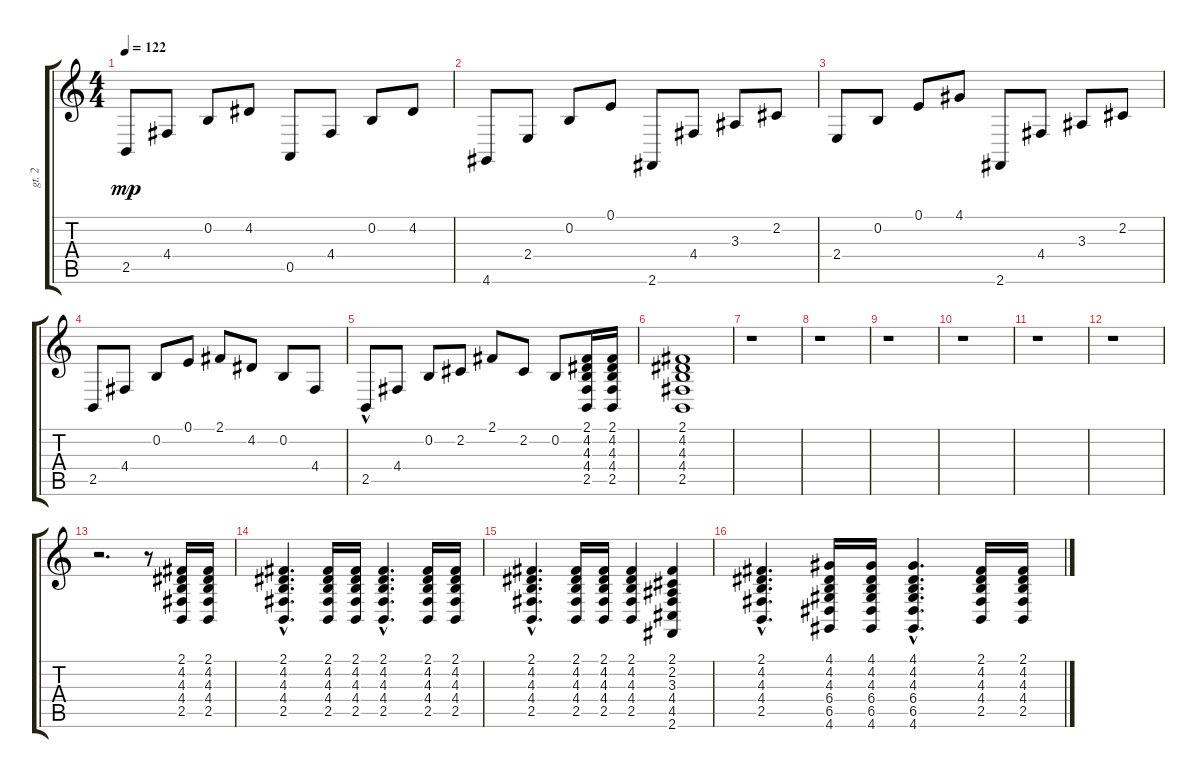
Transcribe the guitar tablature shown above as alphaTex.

\track ("gt. 2" "gt. 2") {instrument harpsichord}
\staff {score tabs}
\tuning (E4 B3 G3 D3 A2 E2) {hide}
\ts (4 4)
\tempo 122
\clef g2
\ks c
2.5.8{dy mp} 4.4.8 0.2.8 4.2.8 0.5.8 4.4.8 0.2.8 4.2.8 |
4.6.8 2.4.8 0.2.8 0.1.8 2.6.8 4.4.8 3.3.8 2.2.8 |
2.4.8 0.2.8 0.1.8 4.1.8 2.6.8 4.4.8 3.3.8 2.2.8 |
2.5.8 4.4.8 0.2.8 0.1.8 2.1.8 4.2.8 0.2.8 4.4.8 |
2.5{hac}.8 4.4.8 0.2.8 2.2.8 2.1.8 2.2.8 0.2.8 (2.1 4.2 4.3 4.4 2.5).16 (2.1 4.2 4.3 4.4 2.5).16 |
(2.1 4.2 4.3 4.4 2.5).1 |
r.1 |
r.1 |
r.1 |
r.1 |
r.1 |
r.1 |
r.2{d} r.8 (2.1 4.2 4.3 4.4 2.5).16 (2.1 4.2 4.3 4.4 2.5).16 |
(2.1{hac} 4.2{hac} 4.3{hac} 4.4{hac} 2.5{hac}).4{d} (2.1 4.2 4.3 4.4 2.5).16 (2.1 4.2 4.3 4.4 2.5).16 (2.1{hac} 4.2{hac} 4.3{hac} 4.4{hac} 2.5{hac}).4{d} (2.1 4.2 4.3 4.4 2.5).16 (2.1 4.2 4.3 4.4 2.5).16 |
(2.1{hac} 4.2{hac} 4.3{hac} 4.4{hac} 2.5{hac}).4{d} (2.1 4.2 4.3 4.4 2.5).16 (2.1 4.2 4.3 4.4 2.5).16 (2.1 4.2 4.3 4.4 2.5).4 (2.1 2.2 3.3 4.4 4.5 2.6).4 |
(2.1{hac} 4.2{hac} 4.3{hac} 4.4{hac} 2.5{hac}).4{d} (4.1 4.2 4.3 6.4 6.5 4.6).16 (4.1 4.2 4.3 6.4 6.5 4.6).16 (4.1{hac} 4.2{hac} 4.3{hac} 6.4{hac} 6.5{hac} 4.6{hac}).4{d} (2.1 4.2 4.3 4.4 2.5).16 (2.1 4.2 4.3 4.4 2.5).16
